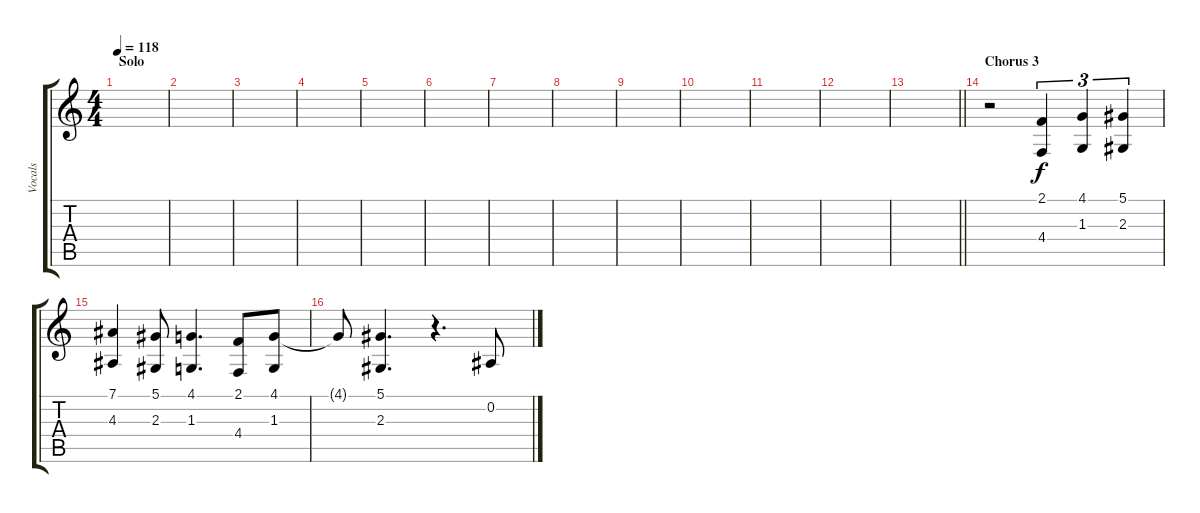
\track ("Vocals" "Vocals") {instrument lead2sawtooth}
\staff {score tabs}
\tuning (Eb4 Bb3 Gb3 Db3 Ab2 Eb2) {hide}
\ts (4 4)
\section ("" "Solo")
\tempo 118
\clef g2
\ks c
|
|
|
|
|
|
|
|
|
|
|
|
\barLineRight lightlight
|
\section ("" "Chorus 3")
r.2 (2.1 4.4).4{tu (3 2)} (4.1 1.3).4{tu (3 2)} (5.1 2.3).4{tu (3 2)} |
(7.1 4.3).4 (5.1 2.3).8 (4.1 1.3).4{d} (2.1 4.4).8 (4.1 1.3).8 |
4.1{t}.8 (5.1 2.3).4{d} r.4{d} 0.2.8
